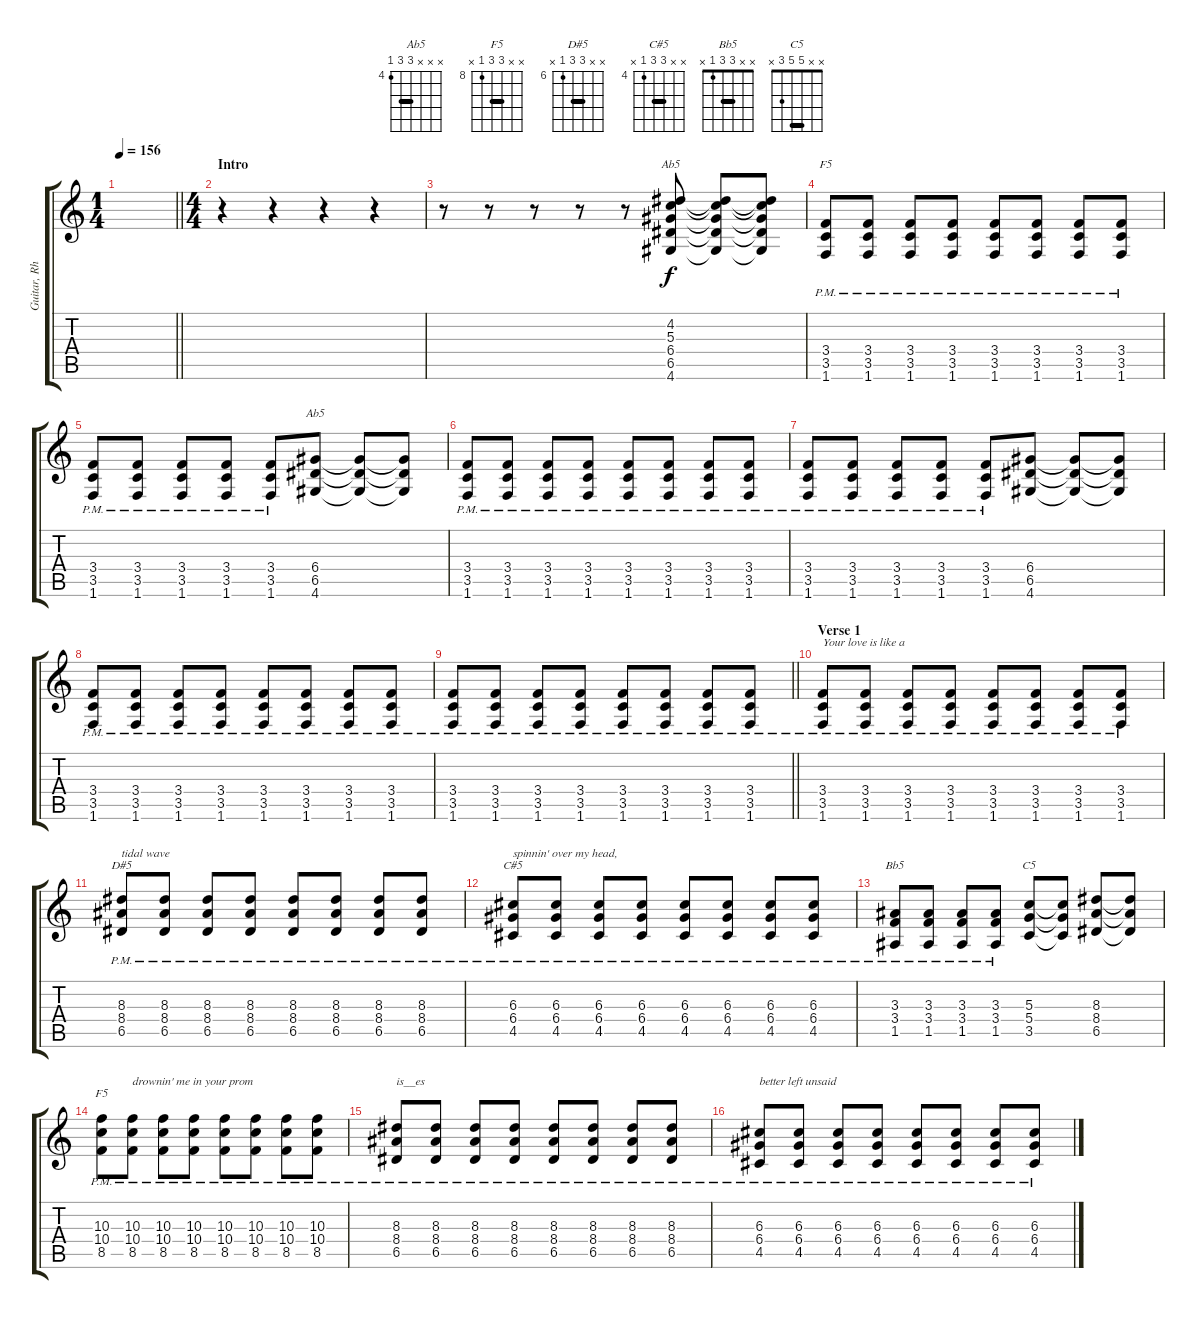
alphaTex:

\track ("Guitar, Rhythm" "Guitar, Rh") {instrument distortionguitar}
\staff {score tabs}
\tuning (E4 B3 G3 D3 A2 E2) {hide}
\chord ("Ab5" x 4 5 6 6 4) {firstfret 4 barre 4}
\chord ("F5" x x x 3 3 1) {barre 3}
\chord ("Ab5" x x x 6 6 4) {firstfret 4 barre 6}
\chord ("D#5" x x 8 8 6 x) {firstfret 6 barre 8}
\chord ("C#5" x x 6 6 4 x) {firstfret 4 barre 6}
\chord ("Bb5" x x 3 3 1 x) {barre 3}
\chord ("C5" x x 5 5 3 x) {barre 5}
\chord ("F5" x x 10 10 8 x) {firstfret 8 barre 10}
\ts (1 4)
\tempo 156
\clef g2
\barLineRight lightlight
\ks c
|
\ts (4 4)
\section ("" "Intro")
r.4 r.4 r.4 r.4 |
r.8 r.8 r.8 r.8 r.8 (4.2 5.3 6.4 6.5 4.6).8{ch "Ab5"} (4.2{t} 5.3{t} 6.4{t} 6.5{t} 4.6{t}).8 (4.2{t} 5.3{t} 6.4{t} 6.5{t} 4.6{t}).8 |
(3.4{pm} 3.5{pm} 1.6{pm}).8{ch "F5"} (3.4{pm} 3.5{pm} 1.6{pm}).8 (3.4{pm} 3.5{pm} 1.6{pm}).8 (3.4{pm} 3.5{pm} 1.6{pm}).8 (3.4{pm} 3.5{pm} 1.6{pm}).8 (3.4{pm} 3.5{pm} 1.6{pm}).8 (3.4{pm} 3.5{pm} 1.6{pm}).8 (3.4{pm} 3.5{pm} 1.6{pm}).8 |
(3.4{pm} 3.5{pm} 1.6{pm}).8 (3.4{pm} 3.5{pm} 1.6{pm}).8 (3.4{pm} 3.5{pm} 1.6{pm}).8 (3.4{pm} 3.5{pm} 1.6{pm}).8 (3.4{pm} 3.5{pm} 1.6{pm}).8 (6.4 6.5 4.6).8{ch "Ab5"} (6.4{t} 6.5{t} 4.6{t}).8 (6.4{t} 6.5{t} 4.6{t}).8 |
(3.4{pm} 3.5{pm} 1.6{pm}).8 (3.4{pm} 3.5{pm} 1.6{pm}).8 (3.4{pm} 3.5{pm} 1.6{pm}).8 (3.4{pm} 3.5{pm} 1.6{pm}).8 (3.4{pm} 3.5{pm} 1.6{pm}).8 (3.4{pm} 3.5{pm} 1.6{pm}).8 (3.4{pm} 3.5{pm} 1.6{pm}).8 (3.4{pm} 3.5{pm} 1.6{pm}).8 |
(3.4{pm} 3.5{pm} 1.6{pm}).8 (3.4{pm} 3.5{pm} 1.6{pm}).8 (3.4{pm} 3.5{pm} 1.6{pm}).8 (3.4{pm} 3.5{pm} 1.6{pm}).8 (3.4{pm} 3.5{pm} 1.6{pm}).8 (6.4 6.5 4.6).8 (6.4{t} 6.5{t} 4.6{t}).8 (6.4{t} 6.5{t} 4.6{t}).8 |
(3.4{pm} 3.5{pm} 1.6{pm}).8 (3.4{pm} 3.5{pm} 1.6{pm}).8 (3.4{pm} 3.5{pm} 1.6{pm}).8 (3.4{pm} 3.5{pm} 1.6{pm}).8 (3.4{pm} 3.5{pm} 1.6{pm}).8 (3.4{pm} 3.5{pm} 1.6{pm}).8 (3.4{pm} 3.5{pm} 1.6{pm}).8 (3.4{pm} 3.5{pm} 1.6{pm}).8 |
\barLineRight lightlight
(3.4{pm} 3.5{pm} 1.6{pm}).8 (3.4{pm} 3.5{pm} 1.6{pm}).8 (3.4{pm} 3.5{pm} 1.6{pm}).8 (3.4{pm} 3.5{pm} 1.6{pm}).8 (3.4{pm} 3.5{pm} 1.6{pm}).8 (3.4{pm} 3.5{pm} 1.6{pm}).8 (3.4{pm} 3.5{pm} 1.6{pm}).8 (3.4{pm} 3.5{pm} 1.6{pm}).8 |
\section ("" "Verse 1")
(3.4{pm} 3.5{pm} 1.6{pm}).8{txt "Your love is like a"} (3.4{pm} 3.5{pm} 1.6{pm}).8 (3.4{pm} 3.5{pm} 1.6{pm}).8 (3.4{pm} 3.5{pm} 1.6{pm}).8 (3.4{pm} 3.5{pm} 1.6{pm}).8 (3.4{pm} 3.5{pm} 1.6{pm}).8 (3.4{pm} 3.5{pm} 1.6{pm}).8 (3.4{pm} 3.5{pm} 1.6{pm}).8 |
(8.3{pm} 8.4{pm} 6.5{pm}).8{ch "D#5" txt "tidal wave"} (8.3{pm} 8.4{pm} 6.5{pm}).8 (8.3{pm} 8.4{pm} 6.5{pm}).8 (8.3{pm} 8.4{pm} 6.5{pm}).8 (8.3{pm} 8.4{pm} 6.5{pm}).8 (8.3{pm} 8.4{pm} 6.5{pm}).8 (8.3{pm} 8.4{pm} 6.5{pm}).8 (8.3{pm} 8.4{pm} 6.5{pm}).8 |
(6.3{pm} 6.4{pm} 4.5{pm}).8{ch "C#5" txt "spinnin' over my head,"} (6.3{pm} 6.4{pm} 4.5{pm}).8 (6.3{pm} 6.4{pm} 4.5{pm}).8 (6.3{pm} 6.4{pm} 4.5{pm}).8 (6.3{pm} 6.4{pm} 4.5{pm}).8 (6.3{pm} 6.4{pm} 4.5{pm}).8 (6.3{pm} 6.4{pm} 4.5{pm}).8 (6.3{pm} 6.4{pm} 4.5{pm}).8 |
(3.3{pm} 3.4{pm} 1.5{pm}).8{ch "Bb5"} (3.3{pm} 3.4{pm} 1.5{pm}).8 (3.3{pm} 3.4{pm} 1.5{pm}).8 (3.3{pm} 3.4{pm} 1.5{pm}).8 (5.3 5.4 3.5).8{ch "C5"} (5.3{t} 5.4{t} 3.5{t}).8 (8.3 8.4 6.5).8 (8.3{t} 8.4{t} 6.5{t}).8 |
(10.3{pm} 10.4{pm} 8.5{pm}).8{ch "F5"} (10.3{pm} 10.4{pm} 8.5{pm}).8{txt "drownin' me in your prom"} (10.3{pm} 10.4{pm} 8.5{pm}).8 (10.3{pm} 10.4{pm} 8.5{pm}).8 (10.3{pm} 10.4{pm} 8.5{pm}).8 (10.3{pm} 10.4{pm} 8.5{pm}).8 (10.3{pm} 10.4{pm} 8.5{pm}).8 (10.3{pm} 10.4{pm} 8.5{pm}).8 |
(8.3{pm} 8.4{pm} 6.5{pm}).8{txt "is__es"} (8.3{pm} 8.4{pm} 6.5{pm}).8 (8.3{pm} 8.4{pm} 6.5{pm}).8 (8.3{pm} 8.4{pm} 6.5{pm}).8 (8.3{pm} 8.4{pm} 6.5{pm}).8 (8.3{pm} 8.4{pm} 6.5{pm}).8 (8.3{pm} 8.4{pm} 6.5{pm}).8 (8.3{pm} 8.4{pm} 6.5{pm}).8 |
(6.3{pm} 6.4{pm} 4.5{pm}).8{txt "better left unsaid"} (6.3{pm} 6.4{pm} 4.5{pm}).8 (6.3{pm} 6.4{pm} 4.5{pm}).8 (6.3{pm} 6.4{pm} 4.5{pm}).8 (6.3{pm} 6.4{pm} 4.5{pm}).8 (6.3{pm} 6.4{pm} 4.5{pm}).8 (6.3{pm} 6.4{pm} 4.5{pm}).8 (6.3{pm} 6.4{pm} 4.5{pm}).8
